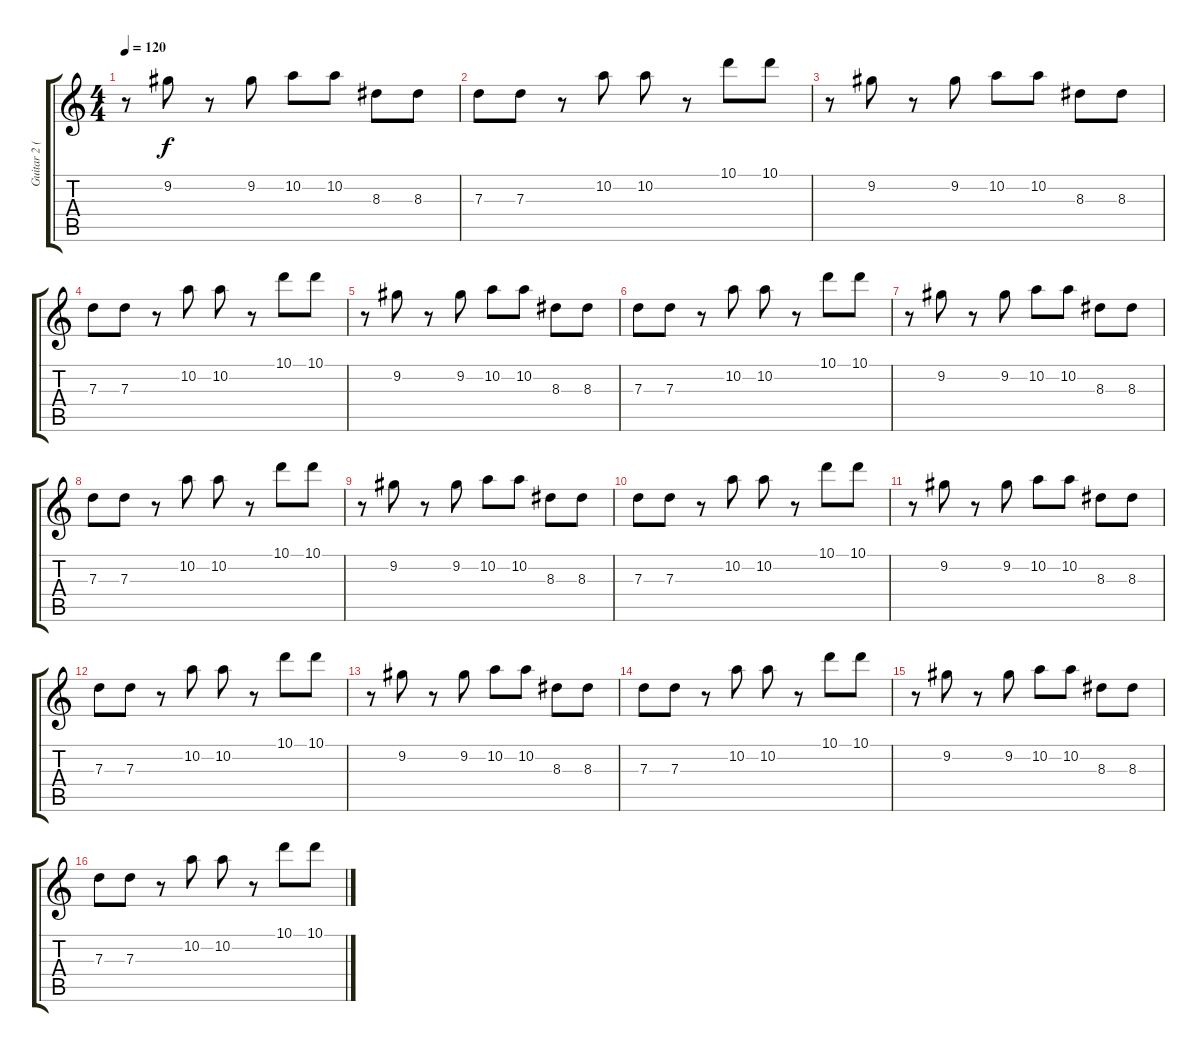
\track ("Guitar 2 (Kristian Niemainn)" "Guitar 2 (") {instrument distortionguitar}
\staff {score tabs}
\tuning (E4 B3 G3 D3 A2 E2) {hide}
\ts (4 4)
\tempo 120
\clef g2
\ks c
r.8{dy f} 9.2.8 r.8 9.2.8 10.2.8 10.2.8 8.3.8 8.3.8 |
7.3.8 7.3.8 r.8 10.2.8 10.2.8 r.8 10.1.8 10.1.8 |
r.8 9.2.8 r.8 9.2.8 10.2.8 10.2.8 8.3.8 8.3.8 |
7.3.8 7.3.8 r.8 10.2.8 10.2.8 r.8 10.1.8 10.1.8 |
r.8 9.2.8 r.8 9.2.8 10.2.8 10.2.8 8.3.8 8.3.8 |
7.3.8 7.3.8 r.8 10.2.8 10.2.8 r.8 10.1.8 10.1.8 |
r.8 9.2.8 r.8 9.2.8 10.2.8 10.2.8 8.3.8 8.3.8 |
7.3.8 7.3.8 r.8 10.2.8 10.2.8 r.8 10.1.8 10.1.8 |
r.8 9.2.8 r.8 9.2.8 10.2.8 10.2.8 8.3.8 8.3.8 |
7.3.8{volume 12} 7.3.8 r.8 10.2.8 10.2.8 r.8 10.1.8 10.1.8 |
r.8 9.2.8 r.8 9.2.8 10.2.8 10.2.8 8.3.8 8.3.8 |
7.3.8{volume 10} 7.3.8 r.8 10.2.8 10.2.8 r.8 10.1.8 10.1.8 |
r.8 9.2.8 r.8 9.2.8 10.2.8 10.2.8 8.3.8 8.3.8 |
7.3.8{volume 8} 7.3.8 r.8 10.2.8 10.2.8 r.8 10.1.8 10.1.8 |
r.8 9.2.8 r.8 9.2.8 10.2.8 10.2.8 8.3.8 8.3.8 |
7.3.8{volume 6} 7.3.8 r.8 10.2.8 10.2.8 r.8 10.1.8 10.1.8
